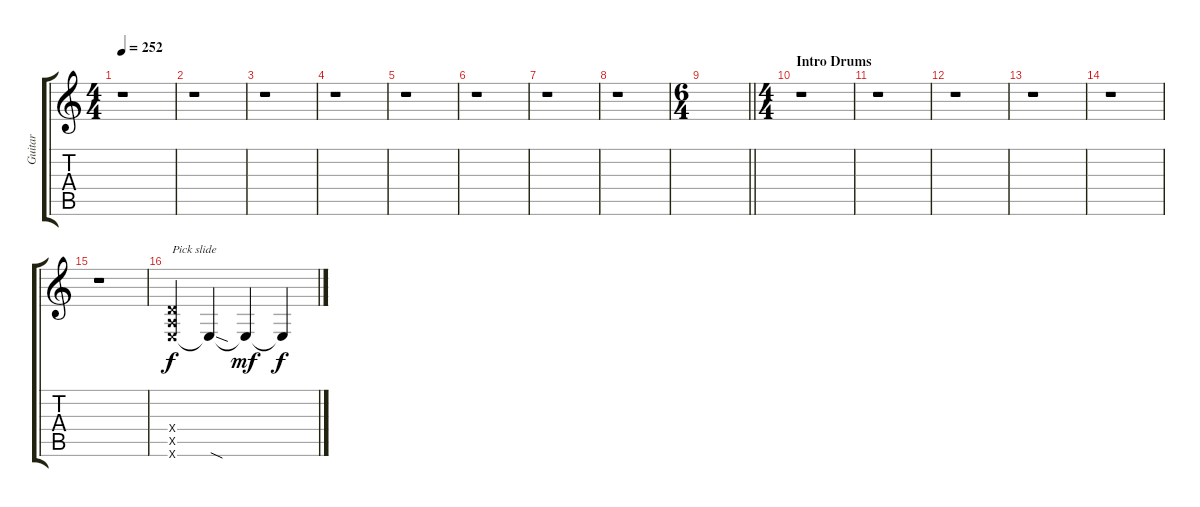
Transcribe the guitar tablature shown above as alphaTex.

\track ("Guitar" "Guitar") {instrument distortionguitar}
\staff {score tabs}
\tuning (E4 B3 G3 D3 A2 E2) {hide}
\ts (4 4)
\tempo 252
\clef g2
\ks c
r.1{dy f} |
r.1 |
r.1 |
r.1 |
r.1 |
r.1 |
r.1 |
r.1 |
\ts (6 4)
\barLineRight lightlight
|
\ts (4 4)
\section ("" "Intro Drums")
r.1 |
r.1 |
r.1 |
r.1 |
r.1 |
r.1 |
(0.4{x} 0.5{x} 0.6{x}).4{txt "Pick slide"} 0.6{sod t}.4 0.6{t}.4{dy mf} 0.6{t}.4{dy f}
